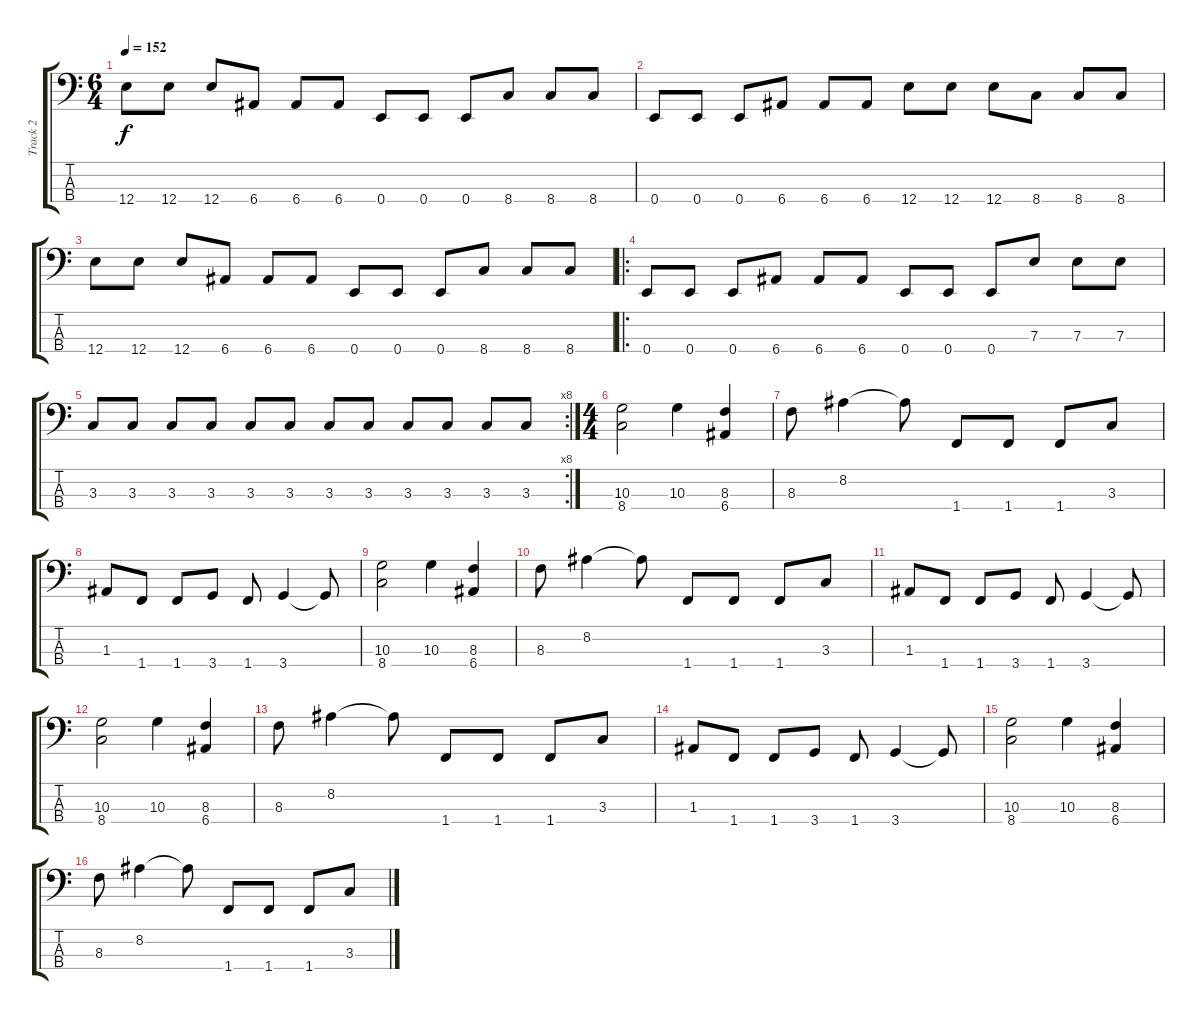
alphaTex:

\track ("Track 2" "Track 2") {instrument electricbassfinger}
\staff {score tabs}
\tuning (G2 D2 A1 E1) {hide}
\ts (6 4)
\tempo 152
\clef f4
\ks c
12.4.8{dy f} 12.4.8 12.4.8 6.4.8 6.4.8 6.4.8 0.4.8 0.4.8 0.4.8 8.4.8 8.4.8 8.4.8 |
0.4.8 0.4.8 0.4.8 6.4.8 6.4.8 6.4.8 12.4.8 12.4.8 12.4.8 8.4.8 8.4.8 8.4.8 |
12.4.8 12.4.8 12.4.8 6.4.8 6.4.8 6.4.8 0.4.8 0.4.8 0.4.8 8.4.8 8.4.8 8.4.8 |
\ro
0.4.8 0.4.8 0.4.8 6.4.8 6.4.8 6.4.8 0.4.8 0.4.8 0.4.8 7.3.8 7.3.8 7.3.8 |
\rc 8
3.3.8 3.3.8 3.3.8 3.3.8 3.3.8 3.3.8 3.3.8 3.3.8 3.3.8 3.3.8 3.3.8 3.3.8 |
\ts (4 4)
(10.3 8.4).2 10.3.4 (8.3 6.4).4 |
8.3.8 8.2.4 8.2{t}.8 1.4.8 1.4.8 1.4.8 3.3.8 |
1.3.8 1.4.8 1.4.8 3.4.8 1.4.8 3.4.4 3.4{t}.8 |
(10.3 8.4).2 10.3.4 (8.3 6.4).4 |
8.3.8 8.2.4 8.2{t}.8 1.4.8 1.4.8 1.4.8 3.3.8 |
1.3.8 1.4.8 1.4.8 3.4.8 1.4.8 3.4.4 3.4{t}.8 |
(10.3 8.4).2 10.3.4 (8.3 6.4).4 |
8.3.8 8.2.4 8.2{t}.8 1.4.8 1.4.8 1.4.8 3.3.8 |
1.3.8 1.4.8 1.4.8 3.4.8 1.4.8 3.4.4 3.4{t}.8 |
(10.3 8.4).2 10.3.4 (8.3 6.4).4 |
8.3.8 8.2.4 8.2{t}.8 1.4.8 1.4.8 1.4.8 3.3.8
